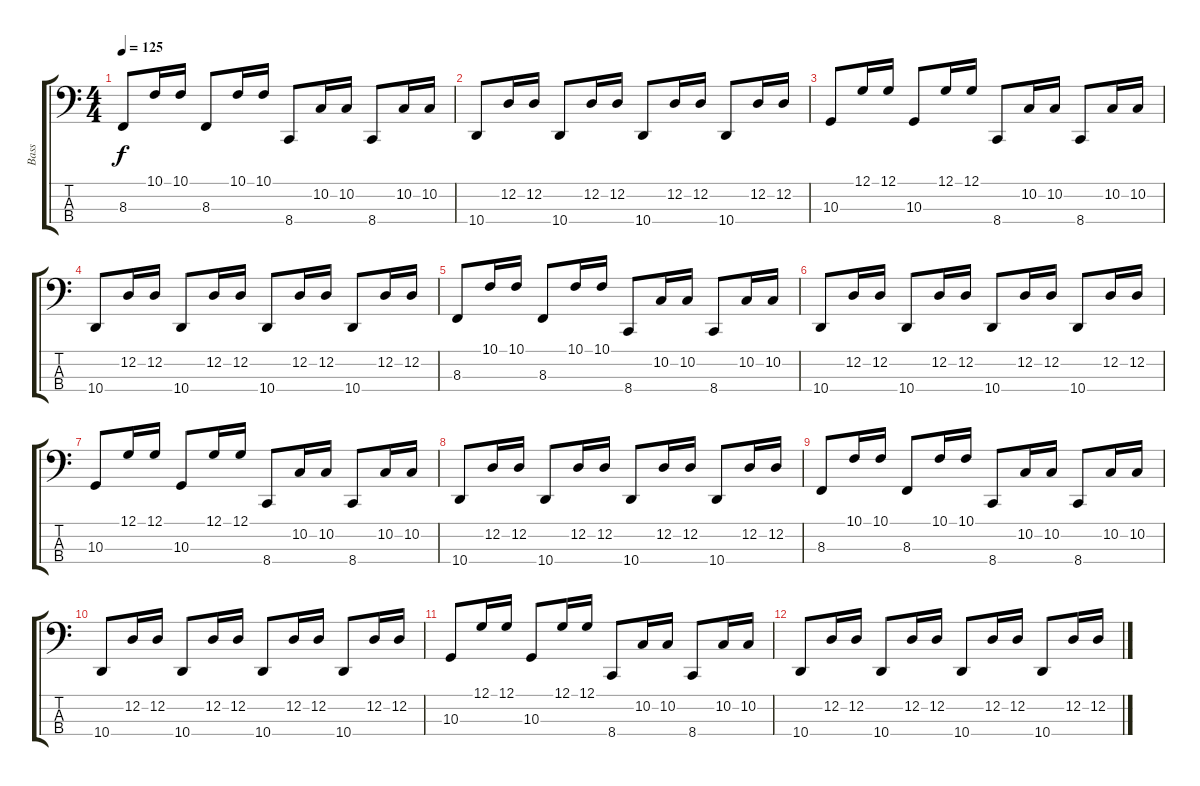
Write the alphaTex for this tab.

\track ("Bass" "Bass") {instrument lead2sawtooth}
\staff {score tabs}
\tuning (G2 D2 A1 E1) {hide}
\ts (4 4)
\tempo 125
\clef f4
\ks c
8.3.8{dy f} 10.1.16 10.1.16 8.3.8 10.1.16 10.1.16 8.4.8 10.2.16 10.2.16 8.4.8 10.2.16 10.2.16 |
10.4.8 12.2.16 12.2.16 10.4.8 12.2.16 12.2.16 10.4.8 12.2.16 12.2.16 10.4.8 12.2.16 12.2.16 |
10.3.8 12.1.16 12.1.16 10.3.8 12.1.16 12.1.16 8.4.8 10.2.16 10.2.16 8.4.8 10.2.16 10.2.16 |
10.4.8 12.2.16 12.2.16 10.4.8 12.2.16 12.2.16 10.4.8 12.2.16 12.2.16 10.4.8 12.2.16 12.2.16 |
8.3.8 10.1.16 10.1.16 8.3.8 10.1.16 10.1.16 8.4.8 10.2.16 10.2.16 8.4.8 10.2.16 10.2.16 |
10.4.8 12.2.16 12.2.16 10.4.8 12.2.16 12.2.16 10.4.8 12.2.16 12.2.16 10.4.8 12.2.16 12.2.16 |
10.3.8 12.1.16 12.1.16 10.3.8 12.1.16 12.1.16 8.4.8 10.2.16 10.2.16 8.4.8 10.2.16 10.2.16 |
10.4.8 12.2.16 12.2.16 10.4.8 12.2.16 12.2.16 10.4.8 12.2.16 12.2.16 10.4.8 12.2.16 12.2.16 |
8.3.8 10.1.16 10.1.16 8.3.8 10.1.16 10.1.16 8.4.8 10.2.16 10.2.16 8.4.8 10.2.16 10.2.16 |
10.4.8 12.2.16 12.2.16 10.4.8 12.2.16 12.2.16 10.4.8 12.2.16 12.2.16 10.4.8 12.2.16 12.2.16 |
10.3.8 12.1.16 12.1.16 10.3.8 12.1.16 12.1.16 8.4.8 10.2.16 10.2.16 8.4.8 10.2.16 10.2.16 |
10.4.8 12.2.16 12.2.16 10.4.8 12.2.16 12.2.16 10.4.8 12.2.16 12.2.16 10.4.8 12.2.16 12.2.16
